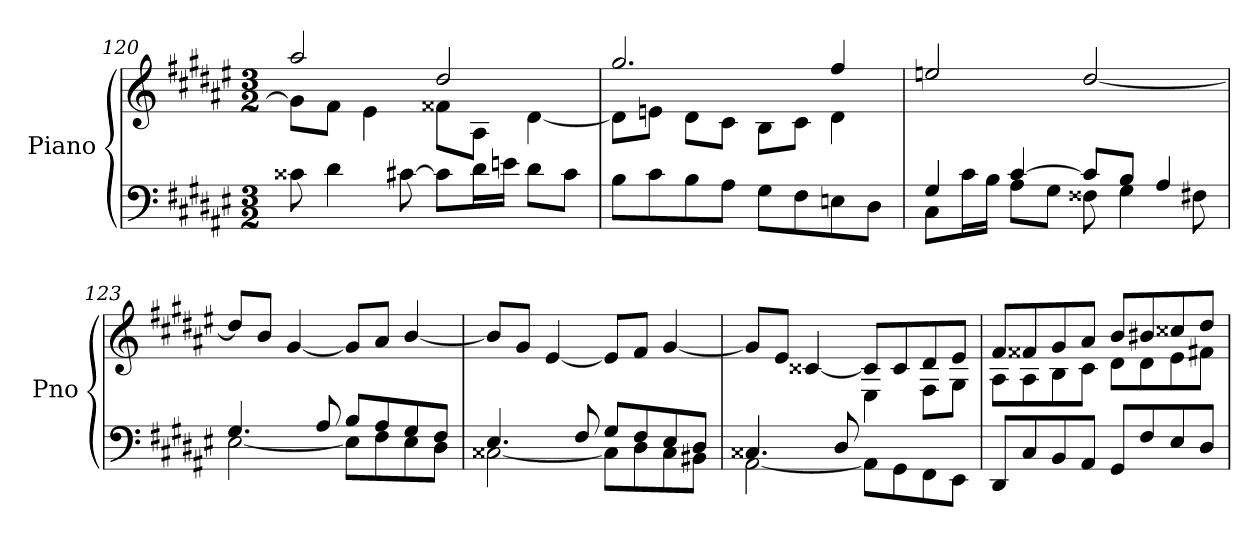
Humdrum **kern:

**kern	**kern
*part1	*part1
*staff2	*staff1
*I"Piano	*
*I'Pno	*
*clefF4	*clefG2
*k[f#c#g#d#a#e#]	*k[f#c#g#d#a#e#]
*F#:	*F#:
*M3/2	*M3/2
=120	=120
*	*^
8c##X	2aa#/	8g#\L]
4d#	.	8f#\J
.	.	4e#\
[8c#X	.	.
8c#L]	2dd#/	8f##XL
16d#L	.	8A#J
16enJJ	.	.
8d#L	.	[4d#\
8c#J	.	.
=121	=121	=121
8BL	2.gg#/	8d#\L]
8c#	.	8en\J
8B	.	8d#\L
8A#J	.	8c#\J
8G#L	.	8B\L
8F#	.	8c#\J
8En	4ff#/	4d#\
8D#J	.	.
*	*v	*v
=122	=122
*^	*
4G#/	8C#L	2een/
.	16c#L	.
.	16BJJ	.
[4c#/	8A#L	.
.	8G#J	.
8c#/L]	8F##X	[2dd#/
8B/J	4G#	.
4A#/	.	.
.	8F#X	.
!!LO:LB:g=z
=123	=123	=123
4.G#/	[2E#\	8dd#/L]
.	.	8b/J
.	.	[4g#/
8A#/	.	.
8B/L	8E#L]	8g#/L]
8A#/	8F#\	8a#/J
8G#/	8E#\	[4b/
8F#/J	8D#\J	.
=124	=124	=124
4.E#/	[2C##X\	8b/L]
.	.	8g#/J
.	.	[4e#/
8F#/	.	.
8G#/L	8C##L]	8e#/L]
8F#/	8D#	8f#/J
8E#/	8C##	[4g#/
8D#/J	8BB#XJ	.
=125	=125	=125
*	*	*^
4.C##X/	[2AA#\	8g#/L]	2ryy
.	.	8e#/J	.
.	.	[4c##X/	.
8D#/	.	.	.
2ryy	8AA#L]	8c##/L]	4E#\
.	8GG#\	8c##/	.
.	8FF#\	8d#/	8F#\L
.	8EE#\J	8e#/J	8G#\J
*v	*v	*	*
=126	=126	=126
8DD#/L	8f#/L	8A#\L
8C#/	8f##X/	8A#\
8BB\	8g#/	8B\
8AA#/J	8a#/J	8c#\J
8GG#/L	8bL	8d#L
8F#/	8b#X/	8d#\
8E#/	8cc##X/	8e#\
8D#\J	8dd#/J	8f#\J
*	*v	*v
=	=
*-	*-
